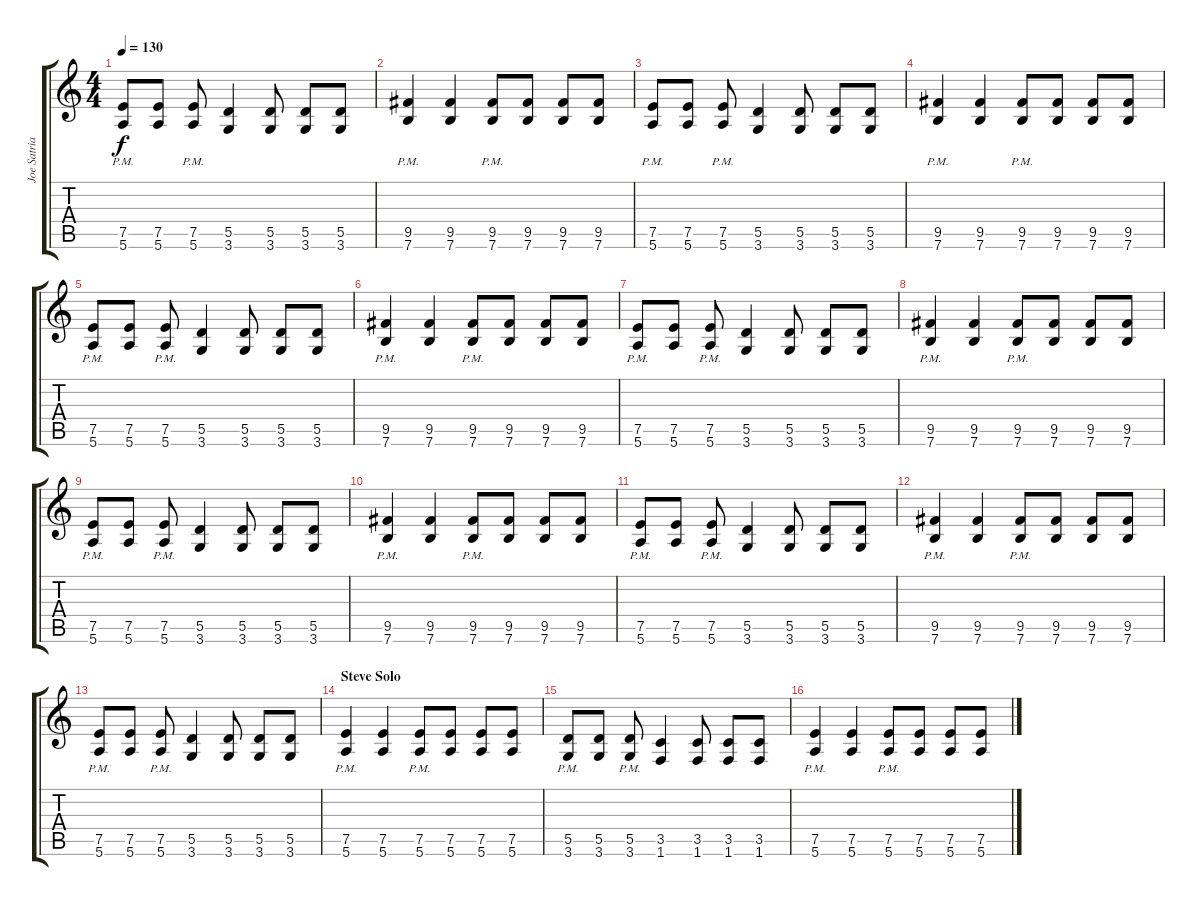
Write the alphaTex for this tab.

\track ("Joe Satriani" "Joe Satria") {instrument overdrivenguitar}
\staff {score tabs}
\tuning (E4 B3 G3 D3 A2 E2) {hide}
\ts (4 4)
\tempo 130
\clef g2
\ks c
(7.5{pm} 5.6{pm}).8{dy f} (7.5 5.6).8 (7.5{pm} 5.6{pm}).8 (5.5 3.6).4 (5.5 3.6).8 (5.5 3.6).8 (5.5 3.6).8 |
(9.5{pm} 7.6{pm}).4 (9.5 7.6).4 (9.5{pm} 7.6{pm}).8 (9.5 7.6).8 (9.5 7.6).8 (9.5 7.6).8 |
(7.5{pm} 5.6{pm}).8 (7.5 5.6).8 (7.5{pm} 5.6{pm}).8 (5.5 3.6).4 (5.5 3.6).8 (5.5 3.6).8 (5.5 3.6).8 |
(9.5{pm} 7.6{pm}).4 (9.5 7.6).4 (9.5{pm} 7.6{pm}).8 (9.5 7.6).8 (9.5 7.6).8 (9.5 7.6).8 |
(7.5{pm} 5.6{pm}).8 (7.5 5.6).8 (7.5{pm} 5.6{pm}).8 (5.5 3.6).4 (5.5 3.6).8 (5.5 3.6).8 (5.5 3.6).8 |
(9.5{pm} 7.6{pm}).4 (9.5 7.6).4 (9.5{pm} 7.6{pm}).8 (9.5 7.6).8 (9.5 7.6).8 (9.5 7.6).8 |
(7.5{pm} 5.6{pm}).8 (7.5 5.6).8 (7.5{pm} 5.6{pm}).8 (5.5 3.6).4 (5.5 3.6).8 (5.5 3.6).8 (5.5 3.6).8 |
(9.5{pm} 7.6{pm}).4 (9.5 7.6).4 (9.5{pm} 7.6{pm}).8 (9.5 7.6).8 (9.5 7.6).8 (9.5 7.6).8 |
(7.5{pm} 5.6{pm}).8 (7.5 5.6).8 (7.5{pm} 5.6{pm}).8 (5.5 3.6).4 (5.5 3.6).8 (5.5 3.6).8 (5.5 3.6).8 |
(9.5{pm} 7.6{pm}).4 (9.5 7.6).4 (9.5{pm} 7.6{pm}).8 (9.5 7.6).8 (9.5 7.6).8 (9.5 7.6).8 |
(7.5{pm} 5.6{pm}).8 (7.5 5.6).8 (7.5{pm} 5.6{pm}).8 (5.5 3.6).4 (5.5 3.6).8 (5.5 3.6).8 (5.5 3.6).8 |
(9.5{pm} 7.6{pm}).4 (9.5 7.6).4 (9.5{pm} 7.6{pm}).8 (9.5 7.6).8 (9.5 7.6).8 (9.5 7.6).8 |
(7.5{pm} 5.6{pm}).8 (7.5 5.6).8 (7.5{pm} 5.6{pm}).8 (5.5 3.6).4 (5.5 3.6).8 (5.5 3.6).8 (5.5 3.6).8 |
\section ("" "Steve Solo")
(7.5{pm} 5.6{pm}).4 (7.5 5.6).4 (7.5{pm} 5.6{pm}).8 (7.5 5.6).8 (7.5 5.6).8 (7.5 5.6).8 |
(5.5{pm} 3.6{pm}).8 (5.5 3.6).8 (5.5{pm} 3.6{pm}).8 (3.5 1.6).4 (3.5 1.6).8 (3.5 1.6).8 (3.5 1.6).8 |
(7.5{pm} 5.6{pm}).4 (7.5 5.6).4 (7.5{pm} 5.6{pm}).8 (7.5 5.6).8 (7.5 5.6).8 (7.5 5.6).8
